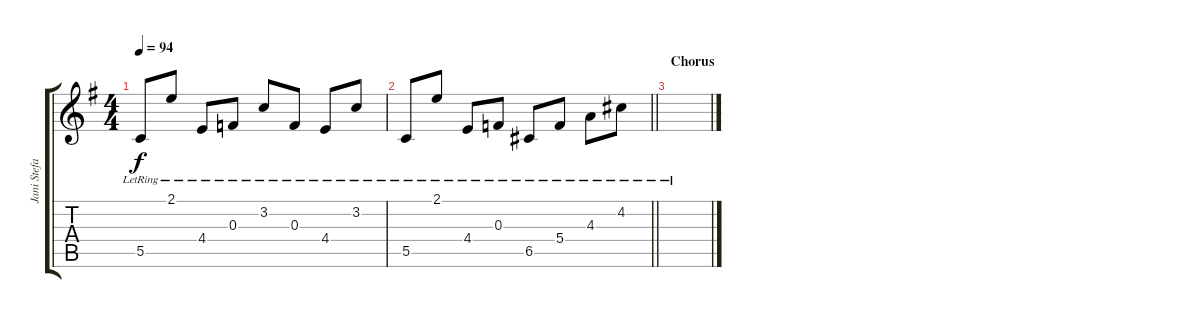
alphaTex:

\track ("Jani Stefanovic - clean guitar" "Jani Stefa") {instrument electricguitarjazz}
\staff {score tabs}
\tuning (D4 A3 F3 C3 G2 D2) {hide}
\ts (4 4)
\tempo 94
\clef g2
\ks eminor
5.5{lr}.8{dy f} 2.1{lr}.8 4.4{lr}.8 0.3{lr}.8 3.2{lr}.8 0.3{lr}.8 4.4{lr}.8 3.2{lr}.8 |
\barLineRight lightlight
5.5{lr}.8 2.1{lr}.8 4.4{lr}.8 0.3{lr}.8 6.5{lr}.8 5.4{lr}.8 4.3{lr}.8 4.2{lr}.8 |
\section ("" "Chorus")
